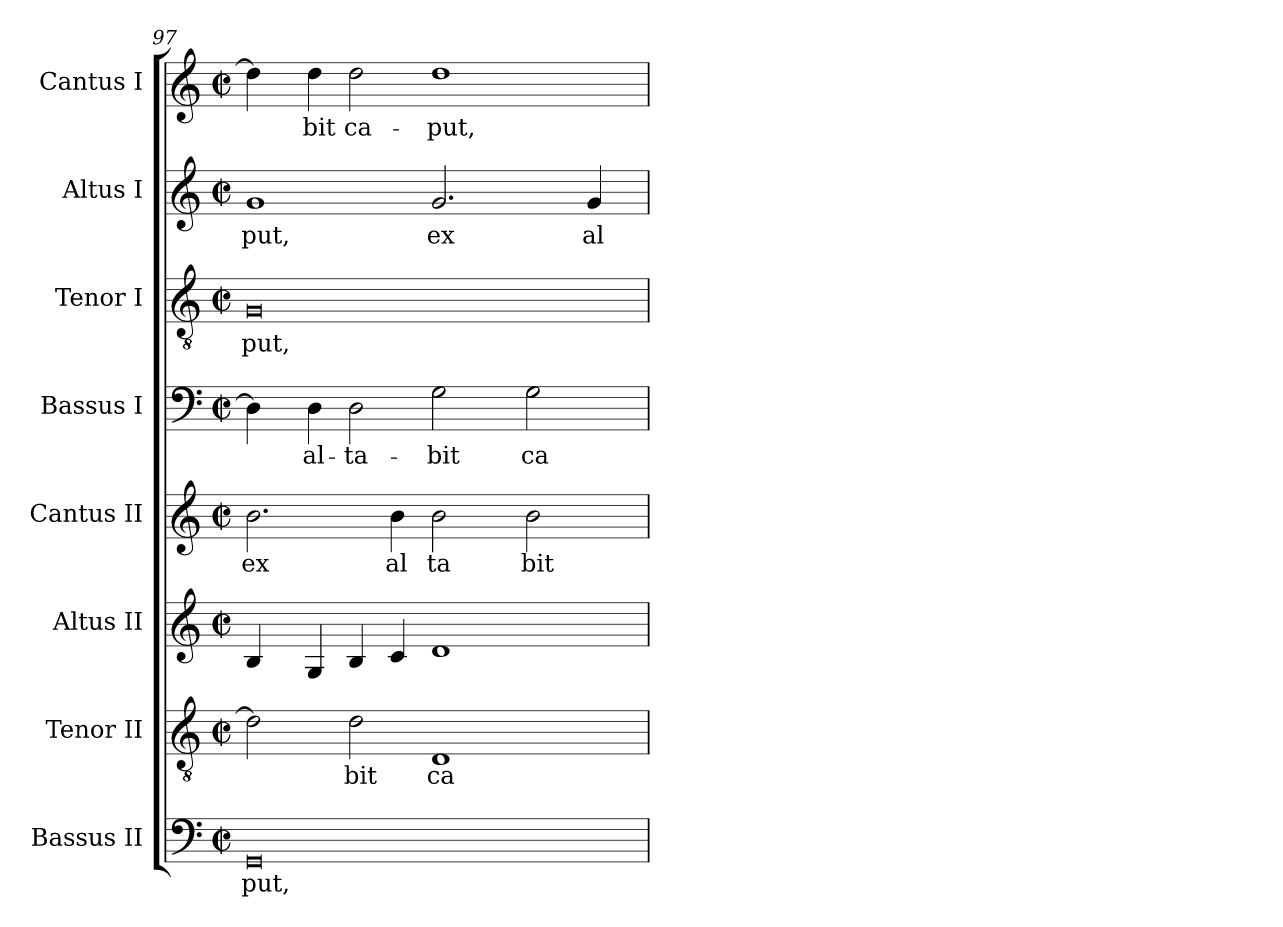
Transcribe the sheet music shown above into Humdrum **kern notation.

**kern	**text	**kern	**text	**kern	**kern	**text	**kern	**text	**kern	**text	**kern	**text	**kern	**text
*part8	*part8	*part7	*part7	*part6	*part5	*part5	*part4	*part4	*part3	*part3	*part2	*part2	*part1	*part1
*staff8	*staff8	*staff7	*staff7	*staff6	*staff5	*staff5	*staff4	*staff4	*staff3	*staff3	*staff2	*staff2	*staff1	*staff1
*I"Bassus II	*	*I"Tenor II	*	*I"Altus II	*I"Cantus II	*	*I"Bassus I	*	*I"Tenor I	*	*I"Altus I	*	*I"Cantus I	*
!!LO:PB:g=z
*clefF4	*	*clefGv2	*	*clefG2	*clefG2	*	*clefF4	*	*clefGv2	*	*clefG2	*	*clefG2	*
*M2/2	*	*M2/2	*	*M2/2	*M2/2	*	*M2/2	*	*M2/2	*	*M2/2	*	*M2/2	*
*met(c|)	*	*met(c|)	*	*met(c|)	*met(c|)	*	*met(c|)	*	*met(c|)	*	*met(c|)	*	*met(c|)	*
=97	=97	=97	=97	=97	=97	=97	=97	=97	=97	=97	=97	=97	=97	=97
!	!LO:LY:b:cj	!	!	!	!	!LO:LY:b:cj	!	!	!	!LO:LY:b:cj	!	!LO:LY:b:cj	!	!
*	*	*^	*	*^	*	*	*	*	*	*	*	*	*	*
0GG	put,	2d\]	16.ryy	.	4B/	8..ryy	2.b\	ex	4D\]	.	0G	put,	1g	put,	4dd\]	.
.	.	.	1ryy	.	.	.	.	.	.	.	.	.	.	.	.	.
.	.	.	.	.	.	1ryy	.	.	.	.	.	.	.	.	.	.
!	!	!	!	!	!	!	!	!	!	!LO:LY:b:cj	!	!	!	!	!	!LO:LY:b:cj
.	.	.	.	.	4G/	.	.	.	4D\	-al-	.	.	.	.	4dd\	bit
!	!	!	!	!LO:LY:b:cj	!	!	!	!	!	!LO:LY:b:cj	!	!	!	!	!	!LO:LY:b:cj
.	.	2d\	.	bit	4B/	.	.	.	2D\	-ta-	.	.	.	.	2dd\	ca-
!	!	!	!	!	!	!	!	!LO:LY:b:cj	!	!	!	!	!	!	!	!
.	.	.	.	.	4c/	.	4b\	al	.	.	.	.	.	.	.	.
!	!	!	!	!LO:LY:b:cj	!	!	!	!LO:LY:b:cj	!	!LO:LY:b:cj	!	!	!	!LO:LY:b:cj	!	!LO:LY:b:cj
.	.	1D	.	ca	1d	.	2b\	ta	2G\	-bit	.	.	2.g/	ex	1dd	-put,
.	.	.	2ryy	.	.	.	.	.	.	.	.	.	.	.	.	.
.	.	.	.	.	.	2ryy	.	.	.	.	.	.	.	.	.	.
!	!	!	!	!	!	!	!	!LO:LY:b:cj	!	!LO:LY:b:cj	!	!	!	!	!	!
.	.	.	.	.	.	.	2b\	bit	2G\	ca-	.	.	.	.	.	.
.	.	.	4ryy	.	.	.	.	.	.	.	.	.	.	.	.	.
.	.	.	.	.	.	4ryy	.	.	.	.	.	.	.	.	.	.
!	!	!	!	!	!	!	!	!	!	!	!	!	!	!LO:LY:b:cj	!	!
.	.	.	.	.	.	.	.	.	.	.	.	.	4g/	al	.	.
.	.	.	8ryy	.	.	.	.	.	.	.	.	.	.	.	.	.
.	.	.	32ryy	.	.	32ryy	.	.	.	.	.	.	.	.	.	.
*	*	*v	*v	*	*	*	*	*	*	*	*	*	*	*	*	*
*	*	*	*	*v	*v	*	*	*	*	*	*	*	*	*	*
=	=	=	=	=	=	=	=	=	=	=	=	=	=	=
*-	*-	*-	*-	*-	*-	*-	*-	*-	*-	*-	*-	*-	*-	*-
